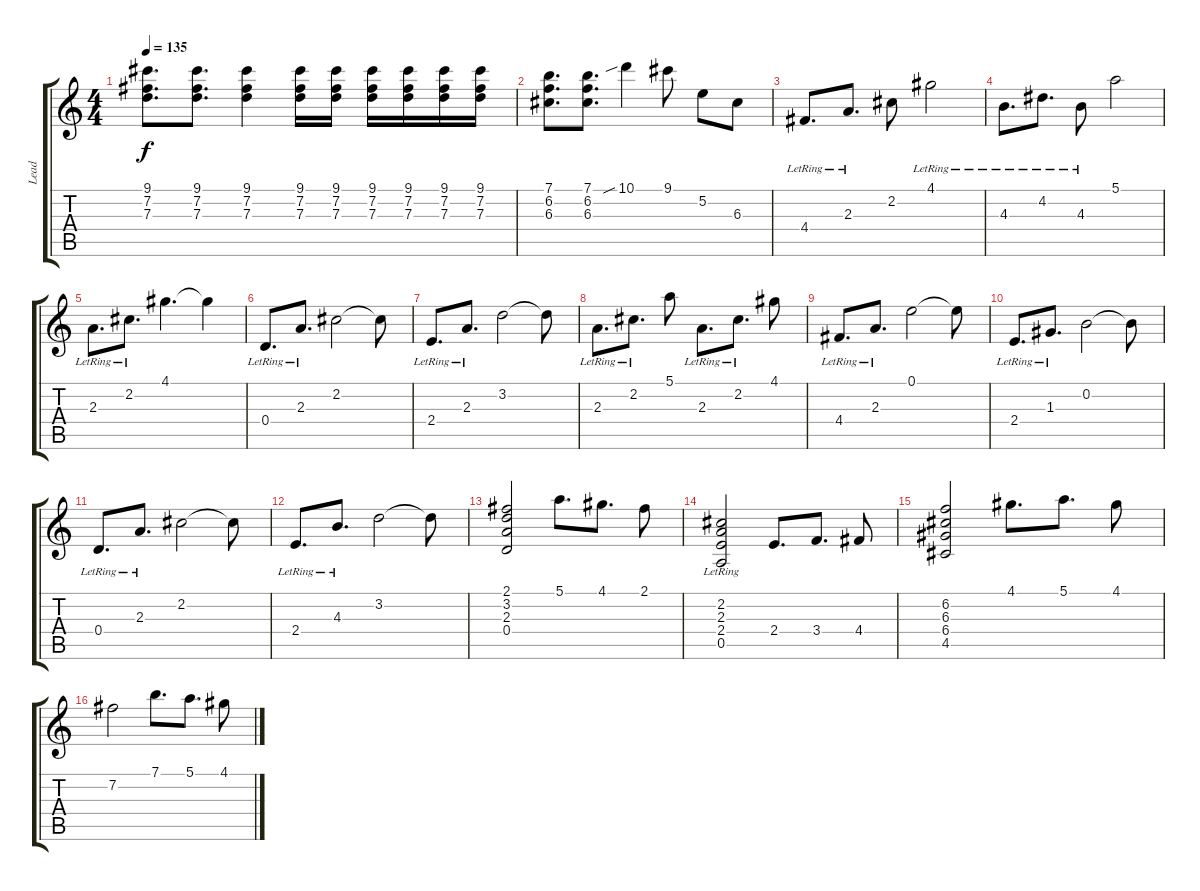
\track ("Lead" "Lead") {instrument overdrivenguitar}
\staff {score tabs}
\tuning (E4 B3 G3 D3 A2 E2) {hide}
\ts (4 4)
\tempo 135
\clef g2
\ks c
(9.1 7.2 7.3).8{d dy f} (9.1 7.2 7.3).8{d} (9.1 7.2 7.3).4 (9.1 7.2 7.3).16 (9.1 7.2 7.3).16 (9.1 7.2 7.3).16 (9.1 7.2 7.3).16 (9.1 7.2 7.3).16 (9.1 7.2 7.3).16 |
(7.1 6.2 6.3).8{d} (7.1 6.2 6.3).8{d} 10.1{sib}.4 9.1.8 5.2.8 6.3.8 |
4.4{lr}.8{d} 2.3{lr}.8{d} 2.2.8 4.1{lr}.2 |
4.3{lr}.8{d} 4.2{lr}.8{d} 4.3{lr}.8 5.1.2 |
2.3{lr}.8{d} 2.2{lr}.8{d} 4.1.4{d} 4.1{t}.4 |
0.4{lr}.8{d} 2.3{lr}.8{d} 2.2.2 2.2{t}.8 |
2.4{lr}.8{d} 2.3{lr}.8{d} 3.2.2 3.2{t}.8 |
2.3{lr}.8{d} 2.2{lr}.8{d} 5.1.8 2.3{lr}.8{d} 2.2{lr}.8{d} 4.1.8 |
4.4{lr}.8{d} 2.3{lr}.8{d} 0.1.2 0.1{t}.8 |
2.4{lr}.8{d} 1.3{lr}.8{d} 0.2.2 0.2{t}.8 |
0.4{lr}.8{d} 2.3{lr}.8{d} 2.2.2 2.2{t}.8 |
2.4{lr}.8{d} 4.3{lr}.8{d} 3.2.2 3.2{t}.8 |
(2.1 3.2 2.3 0.4).2 5.1.8{d} 4.1.8{d} 2.1.8 |
(2.2 2.3 2.4{lr} 0.5).2 2.4.8{d} 3.4.8{d} 4.4.8 |
(6.2 6.3 6.4 4.5).2 4.1.8{d} 5.1.8{d} 4.1.8 |
7.2.2 7.1.8{d} 5.1.8{d} 4.1.8
